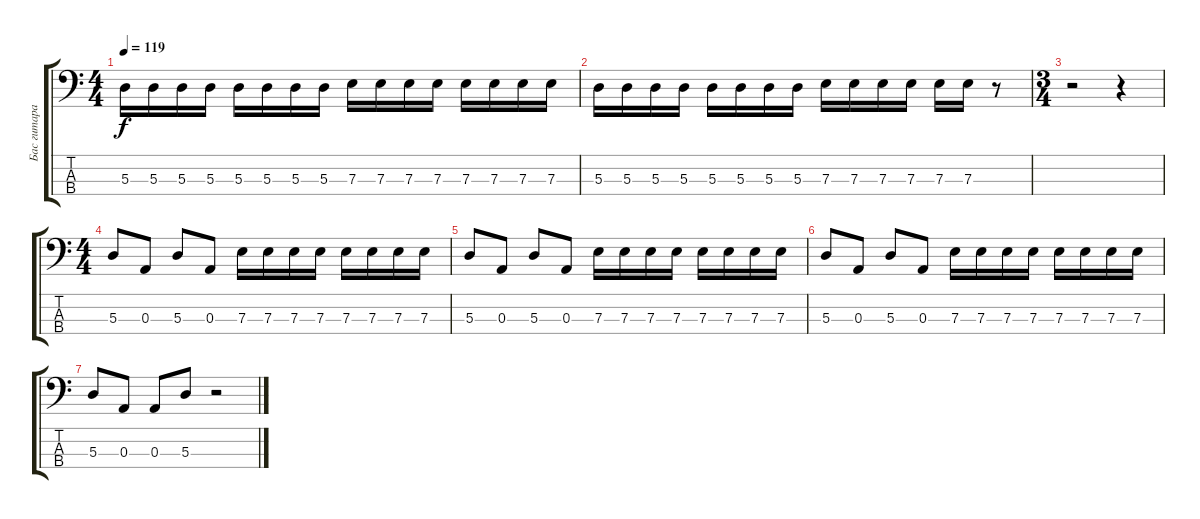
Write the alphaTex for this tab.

\track ("Бас гитара" "Бас гитара") {instrument electricbasspick}
\staff {score tabs}
\tuning (G2 D2 A1 E1) {hide}
\ts (4 4)
\tempo 119
\clef f4
\ks c
5.3.16{dy f} 5.3.16 5.3.16 5.3.16 5.3.16 5.3.16 5.3.16 5.3.16 7.3.16 7.3.16 7.3.16 7.3.16 7.3.16 7.3.16 7.3.16 7.3.16 |
5.3.16 5.3.16 5.3.16 5.3.16 5.3.16 5.3.16 5.3.16 5.3.16 7.3.16 7.3.16 7.3.16 7.3.16 7.3.16 7.3.16 r.8 |
\ts (3 4)
r.2 r.4 |
\ts (4 4)
5.3.8 0.3.8 5.3.8 0.3.8 7.3.16 7.3.16 7.3.16 7.3.16 7.3.16 7.3.16 7.3.16 7.3.16 |
5.3.8 0.3.8 5.3.8 0.3.8 7.3.16 7.3.16 7.3.16 7.3.16 7.3.16 7.3.16 7.3.16 7.3.16 |
5.3.8 0.3.8 5.3.8 0.3.8 7.3.16 7.3.16 7.3.16 7.3.16 7.3.16 7.3.16 7.3.16 7.3.16 |
5.3.8 0.3.8 0.3.8 5.3.8 r.2
